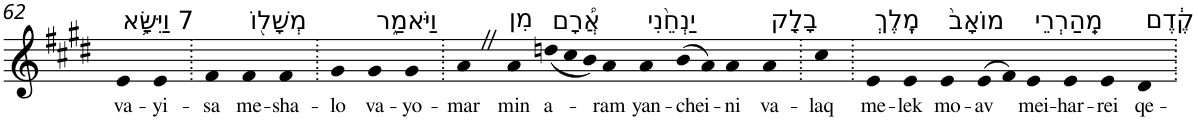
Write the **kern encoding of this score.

**kern	**text
*part1	*part1
*staff1	*staff1
*I"Piano	*
*I'Pno	*
!!LO:PB:g=z
*clefG2	*
*k[f#c#g#d#]	*
*E:	*
=62	=62
!LO:TX:a:t=7 וַיִּשָּׂ֥א	!
!	!LO:LY:b
4e	va-
!	!LO:LY:b
4e	-yi-
=63.	=63.
!	!LO:LY:b
4f#	-sa
!LO:TX:a:t=מְשָׁל֖וֹ	!
!	!LO:LY:b
4f#	me-
!	!LO:LY:b
4f#	-sha-
=64.	=64.
!	!LO:LY:b
4g#	-lo
!LO:TX:a:t=וַיֹּאמַ֑ר	!
!	!LO:LY:b
4g#	va-
!	!LO:LY:b
4g#	-yo-
=65.	=65.
!	!LO:LY:b
4aZ	-mar
!LO:TX:a:t=מִן	!
!	!LO:LY:b
4a	min
*Xtuplet	*
!LO:TX:a:t=אֲ֠רָם	!
!	!LO:LY:b
(<12ddn	a-
12cc#	.
12b)	.
!	!LO:LY:b
4a	-ram
!LO:TX:a:t=יַנְחֵ֨נִי	!
!	!LO:LY:b
4a	yan-
!	!LO:LY:b
(>8b	-chei-
8a)	.
!	!LO:LY:b
4a	-ni
!LO:TX:a:t=בָלָ֤ק	!
!	!LO:LY:b
4a	va-
=66.	=66.
!	!LO:LY:b
4cc#	-laq
=67.	=67.
!LO:TX:a:t=מֶֽלֶךְ	!
!	!LO:LY:b
4e	me-
!	!LO:LY:b
4e	-lek
!LO:TX:a:t=מוֹאָב֙	!
!	!LO:LY:b
4e	mo-
!	!LO:LY:b
(>8e	-av
8f#)	.
!LO:TX:a:t=מֵֽהַרְרֵי	!
!	!LO:LY:b
4e	mei-
!	!LO:LY:b
4e	-har-
!	!LO:LY:b
4e	-rei
!LO:TX:a:t=קֶ֔דֶם	!
!	!LO:LY:b
4d#	qe-
=.	=.
*-	*-
